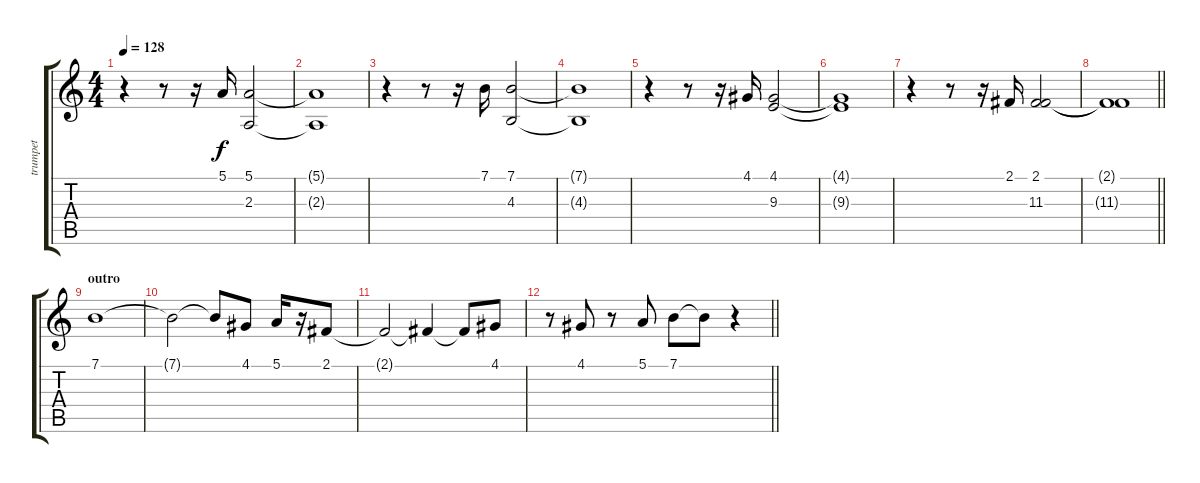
\track ("trumpet" "trumpet") {instrument trumpet}
\staff {score tabs}
\tuning (E4 B3 G3 D3 A2 E2) {hide}
\ts (4 4)
\tempo 128
\clef g2
\ks c
r.4{dy f} r.8 r.16 5.1.16 (5.1 2.3).2 |
(5.1{t} 2.3{t}).1 |
r.4 r.8 r.16 7.1.16 (7.1 4.3).2 |
(7.1{t} 4.3{t}).1 |
r.4 r.8 r.16 4.1.16 (4.1 9.3).2 |
(4.1{t} 9.3{t}).1 |
r.4 r.8 r.16 2.1.16 (2.1 11.3).2 |
\barLineRight lightlight
(2.1{t} 11.3{t}).1 |
\section ("" "outro")
7.1.1 |
7.1{t}.2 7.1{t}.8 4.1.8 5.1.16 r.16 2.1.8 |
2.1{t}.2 2.1{t}.4 2.1{t}.8 4.1.8 |
\barLineRight lightlight
r.8 4.1.8 r.8 5.1.8 7.1.8 7.1{t}.8 r.4
